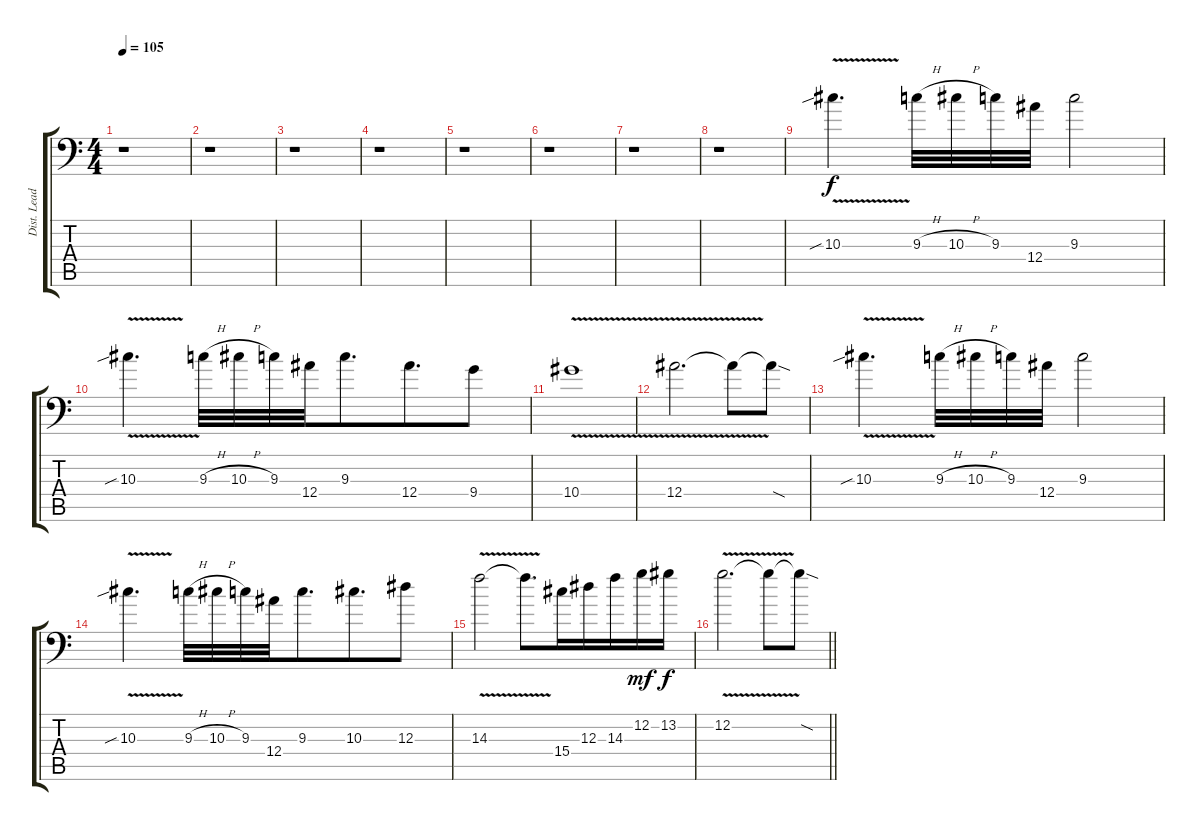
\track ("Dist. Lead Guitar 1" "Dist. Lead") {instrument distortionguitar}
\staff {score tabs}
\tuning (C4 G3 Eb3 Bb2 F2 Bb1) {hide}
\ts (4 4)
\tempo 105
\clef f4
\ks c
r.1{dy f} |
r.1 |
r.1 |
r.1 |
r.1 |
r.1 |
r.1 |
r.1 |
10.3{v sib}.4{d beam merge} 9.3{h}.32{beam merge} 10.3{h}.32 9.3.32{beam merge} 12.4.32{beam merge} 9.3.2 |
10.3{v sib}.4{d beam merge} 9.3{h}.32{beam merge} 10.3{h}.32 9.3.32{beam merge} 12.4.32{beam merge} 9.3.8{d beam merge} 12.4.8{d beam merge} 9.4.8 |
10.4{v}.1 |
12.4{v}.2{d beam merge} 12.4{t}.8{beam merge} 12.4{sod t}.8 |
10.3{v sib}.4{d beam merge} 9.3{h}.32{beam merge} 10.3{h}.32 9.3.32{beam merge} 12.4.32{beam merge} 9.3.2 |
10.3{v sib}.4{d beam merge} 9.3{h}.32{beam merge} 10.3{h}.32 9.3.32{beam merge} 12.4.32{beam merge} 9.3.8{d beam merge} 10.3.8{d beam merge} 12.3.8 |
14.3{v}.2{beam merge} 14.3{t}.8{d} 15.4.16{beam merge} 12.3.16{beam merge} 14.3.16{beam merge} 12.2.16{dy mf} 13.2.16{dy f} |
\barLineRight lightlight
12.2{v}.2{d} 12.2{t}.8{beam merge} 12.2{sod t}.8
